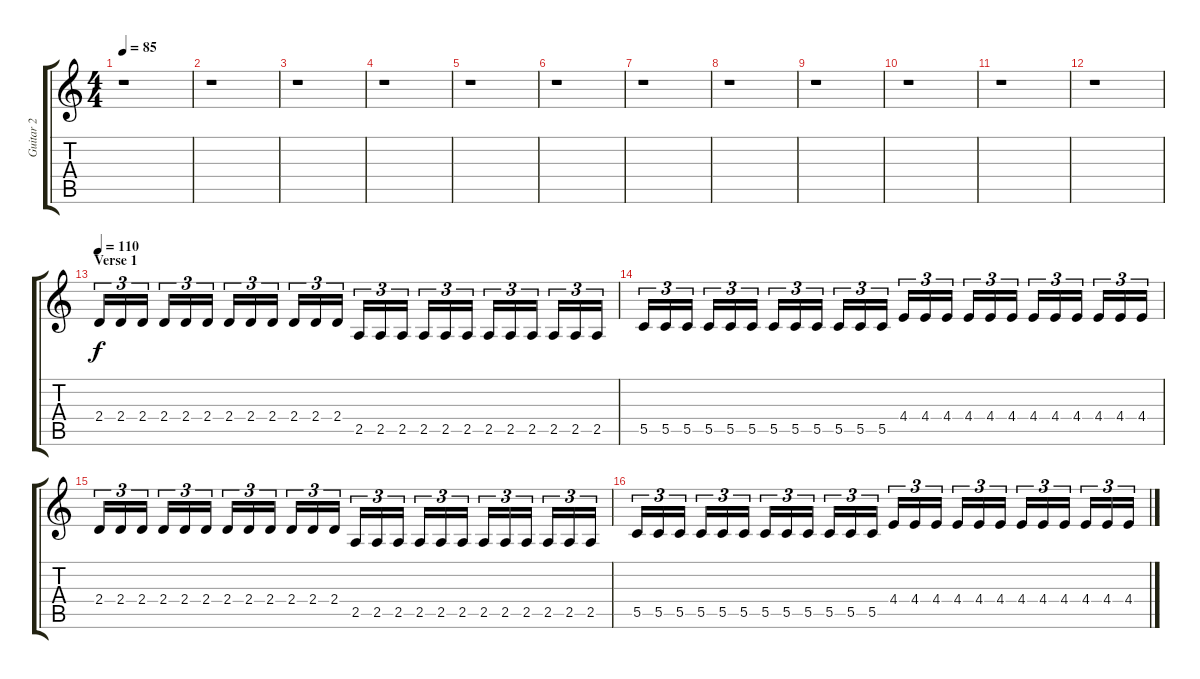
\track ("Guitar 2" "Guitar 2") {instrument distortionguitar}
\staff {score tabs}
\tuning (D4 A3 F3 C3 G2 D2) {hide}
\ts (4 4)
\tempo 85
\clef g2
\ks c
r.1{dy f} |
r.1 |
r.1 |
r.1 |
r.1 |
r.1 |
r.1 |
r.1 |
r.1 |
r.1 |
r.1 |
r.1 |
\section ("" "Verse 1")
\tempo 110
2.4.16{tu (3 2)} 2.4.16{tu (3 2)} 2.4.16{tu (3 2)} 2.4.16{tu (3 2)} 2.4.16{tu (3 2)} 2.4.16{tu (3 2)} 2.4.16{tu (3 2)} 2.4.16{tu (3 2)} 2.4.16{tu (3 2)} 2.4.16{tu (3 2)} 2.4.16{tu (3 2)} 2.4.16{tu (3 2)} 2.5.16{tu (3 2)} 2.5.16{tu (3 2)} 2.5.16{tu (3 2)} 2.5.16{tu (3 2)} 2.5.16{tu (3 2)} 2.5.16{tu (3 2)} 2.5.16{tu (3 2)} 2.5.16{tu (3 2)} 2.5.16{tu (3 2)} 2.5.16{tu (3 2)} 2.5.16{tu (3 2)} 2.5.16{tu (3 2)} |
5.5.16{tu (3 2)} 5.5.16{tu (3 2)} 5.5.16{tu (3 2)} 5.5.16{tu (3 2)} 5.5.16{tu (3 2)} 5.5.16{tu (3 2)} 5.5.16{tu (3 2)} 5.5.16{tu (3 2)} 5.5.16{tu (3 2)} 5.5.16{tu (3 2)} 5.5.16{tu (3 2)} 5.5.16{tu (3 2)} 4.4.16{tu (3 2)} 4.4.16{tu (3 2)} 4.4.16{tu (3 2)} 4.4.16{tu (3 2)} 4.4.16{tu (3 2)} 4.4.16{tu (3 2)} 4.4.16{tu (3 2)} 4.4.16{tu (3 2)} 4.4.16{tu (3 2)} 4.4.16{tu (3 2)} 4.4.16{tu (3 2)} 4.4.16{tu (3 2)} |
2.4.16{tu (3 2)} 2.4.16{tu (3 2)} 2.4.16{tu (3 2)} 2.4.16{tu (3 2)} 2.4.16{tu (3 2)} 2.4.16{tu (3 2)} 2.4.16{tu (3 2)} 2.4.16{tu (3 2)} 2.4.16{tu (3 2)} 2.4.16{tu (3 2)} 2.4.16{tu (3 2)} 2.4.16{tu (3 2)} 2.5.16{tu (3 2)} 2.5.16{tu (3 2)} 2.5.16{tu (3 2)} 2.5.16{tu (3 2)} 2.5.16{tu (3 2)} 2.5.16{tu (3 2)} 2.5.16{tu (3 2)} 2.5.16{tu (3 2)} 2.5.16{tu (3 2)} 2.5.16{tu (3 2)} 2.5.16{tu (3 2)} 2.5.16{tu (3 2)} |
5.5.16{tu (3 2)} 5.5.16{tu (3 2)} 5.5.16{tu (3 2)} 5.5.16{tu (3 2)} 5.5.16{tu (3 2)} 5.5.16{tu (3 2)} 5.5.16{tu (3 2)} 5.5.16{tu (3 2)} 5.5.16{tu (3 2)} 5.5.16{tu (3 2)} 5.5.16{tu (3 2)} 5.5.16{tu (3 2)} 4.4.16{tu (3 2)} 4.4.16{tu (3 2)} 4.4.16{tu (3 2)} 4.4.16{tu (3 2)} 4.4.16{tu (3 2)} 4.4.16{tu (3 2)} 4.4.16{tu (3 2)} 4.4.16{tu (3 2)} 4.4.16{tu (3 2)} 4.4.16{tu (3 2)} 4.4.16{tu (3 2)} 4.4.16{tu (3 2)}
